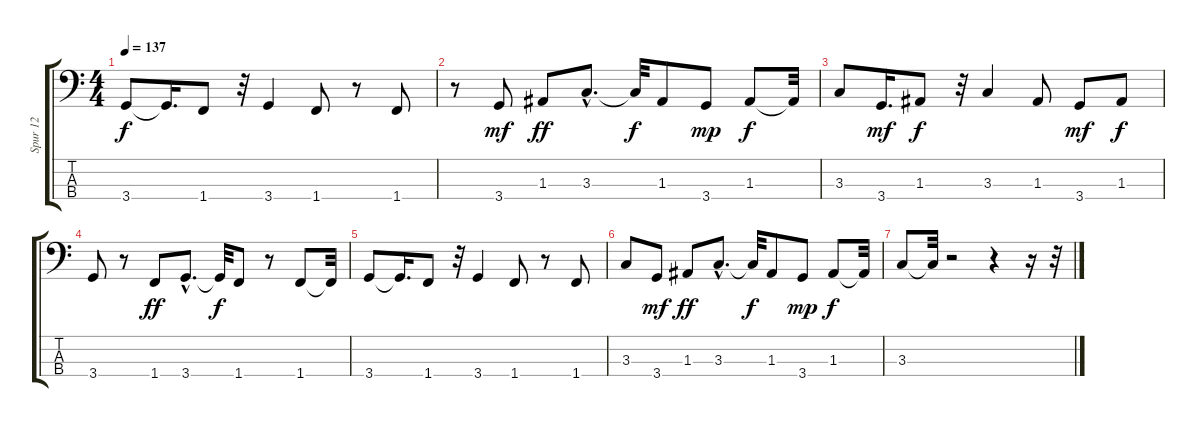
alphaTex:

\track ("Spur 12" "Spur 12") {instrument synthbass1}
\staff {score tabs}
\tuning (G2 D2 A1 E1) {hide}
\ts (4 4)
\tempo 137
\clef f4
\ks c
3.4.8{dy f} 3.4{t}.16{d} 1.4.8 r.32 3.4.4 1.4.8 r.8 1.4.8 |
r.8 3.4.8{dy mf} 1.3.8{dy ff} 3.3{hac}.8{d} 3.3{t}.32{dy f} 1.3.8 3.4.8{dy mp} 1.3.8{dy f} 1.3{t}.32 |
3.3.8 3.4.16{d dy mf} 1.3.8{dy f} r.32 3.3.4 1.3.8 3.4.8{dy mf} 1.3.8{dy f} |
3.4.8 r.8 1.4.8{dy ff} 3.4{hac}.8{d} 3.4{t}.32{dy f} 1.4.8 r.8 1.4.8 1.4{t}.32 |
3.4.8 3.4{t}.16{d} 1.4.8 r.32 3.4.4 1.4.8 r.8 1.4.8 |
3.3.8 3.4.8{dy mf} 1.3.8{dy ff} 3.3{hac}.8{d} 3.3{t}.32{dy f} 1.3.8 3.4.8{dy mp} 1.3.8{dy f} 1.3{t}.32 |
3.3.8 3.3{t}.32 r.2 r.4 r.16 r.32
